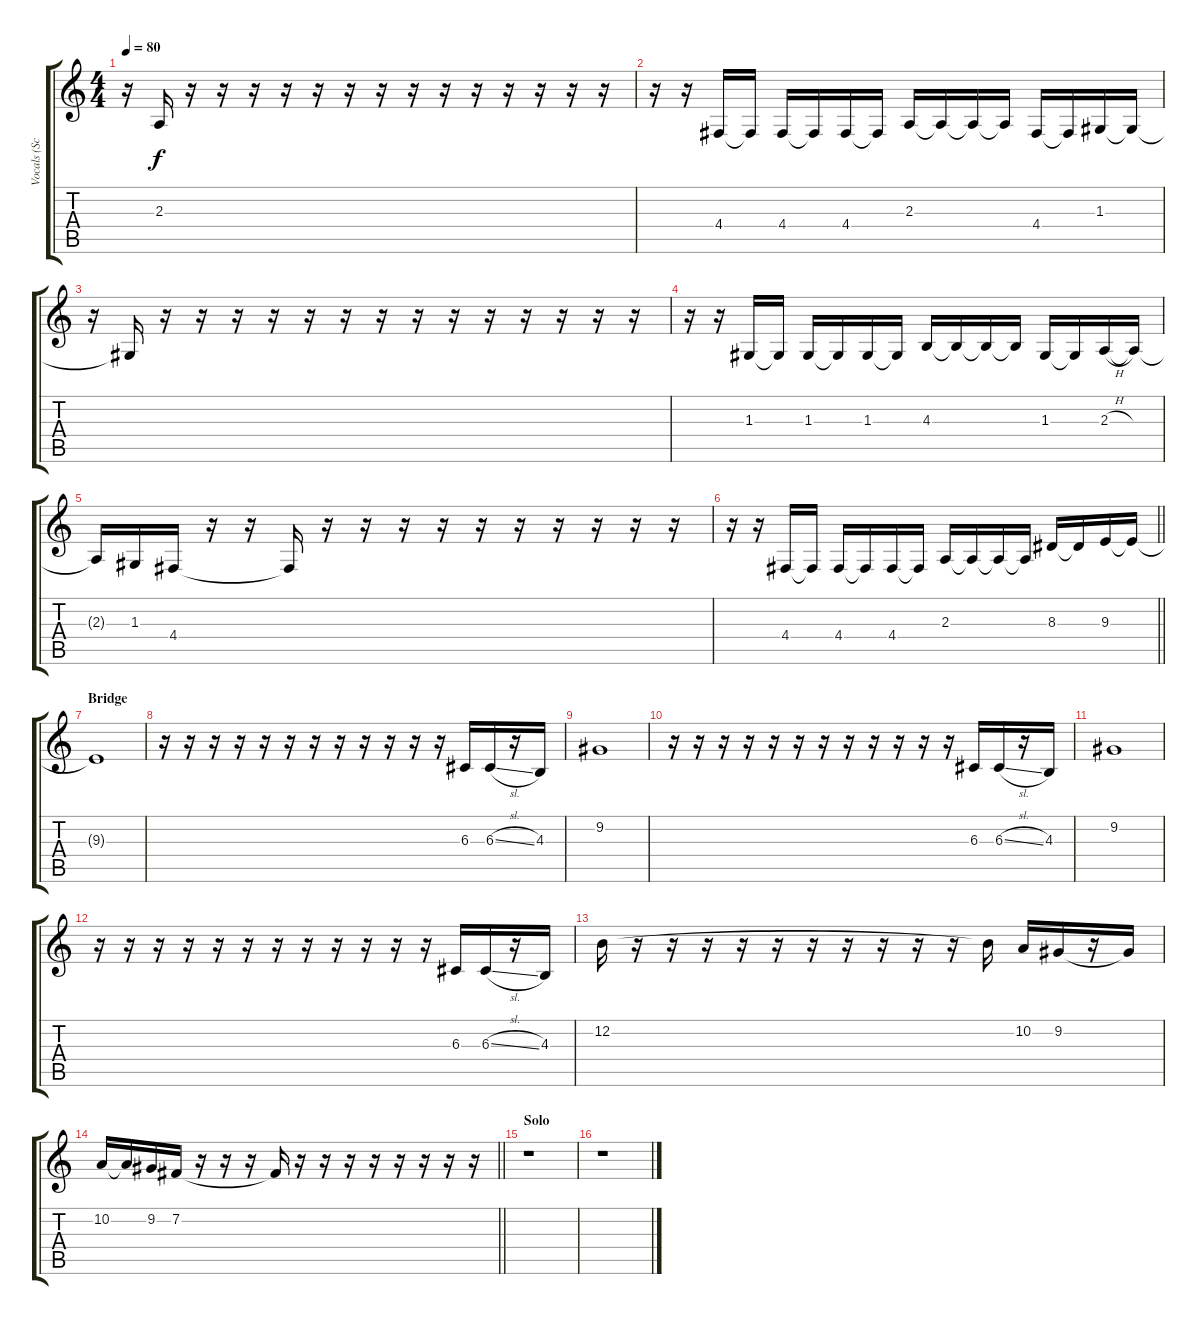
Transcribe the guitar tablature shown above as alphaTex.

\track ("Vocals (Scott Weiland)" "Vocals (Sc") {instrument lead2sawtooth}
\staff {score tabs}
\tuning (E4 B3 G3 D3 A2 E2) {hide}
\ts (4 4)
\tempo 80
\clef g2
\ks c
r.16{dy f} 2.3{t}.16 r.16 r.16 r.16 r.16 r.16 r.16 r.16 r.16 r.16 r.16 r.16 r.16 r.16 r.16 |
r.16 r.16 4.4.16 4.4{t}.16 4.4.16 4.4{t}.16 4.4.16 4.4{t}.16 2.3.16 2.3{t}.16 2.3{t}.16 2.3{t}.16 4.4.16 4.4{t}.16 1.3.16 1.3{t}.16 |
r.16 1.3{t}.16 r.16 r.16 r.16 r.16 r.16 r.16 r.16 r.16 r.16 r.16 r.16 r.16 r.16 r.16 |
r.16 r.16 1.3.16 1.3{t}.16 1.3.16 1.3{t}.16 1.3.16 1.3{t}.16 4.3.16 4.3{t}.16 4.3{t}.16 4.3{t}.16 1.3.16 1.3{t}.16 2.3{h}.16 2.3{t}.16 |
2.3{t}.16 1.3.16 4.4.16 r.16 r.16 4.4{t}.16 r.16 r.16 r.16 r.16 r.16 r.16 r.16 r.16 r.16 r.16 |
\barLineRight lightlight
r.16 r.16 4.4.16 4.4{t}.16 4.4.16 4.4{t}.16 4.4.16 4.4{t}.16 2.3.16 2.3{t}.16 2.3{t}.16 2.3{t}.16 8.3.16 8.3{t}.16 9.3.16 9.3{t}.16 |
\section ("" "Bridge")
9.3{t}.1 |
r.16 r.16 r.16 r.16 r.16 r.16 r.16 r.16 r.16 r.16 r.16 r.16 6.3.16 6.3{sl}.16 r.16 4.3.16 |
9.2.1 |
r.16 r.16 r.16 r.16 r.16 r.16 r.16 r.16 r.16 r.16 r.16 r.16 6.3.16 6.3{sl}.16 r.16 4.3.16 |
9.2.1 |
r.16 r.16 r.16 r.16 r.16 r.16 r.16 r.16 r.16 r.16 r.16 r.16 6.3.16 6.3{sl}.16 r.16 4.3.16 |
12.2.16 r.16 r.16 r.16 r.16 r.16 r.16 r.16 r.16 r.16 r.16 12.2{t}.16 10.2.16 9.2.16 r.16 9.2{t}.16 |
\barLineRight lightlight
10.2.16 10.2{t}.16 9.2.16 7.2.16 r.16 r.16 r.16 7.2{t}.16 r.16 r.16 r.16 r.16 r.16 r.16 r.16 r.16 |
\section ("" "Solo")
r.1 |
r.1
